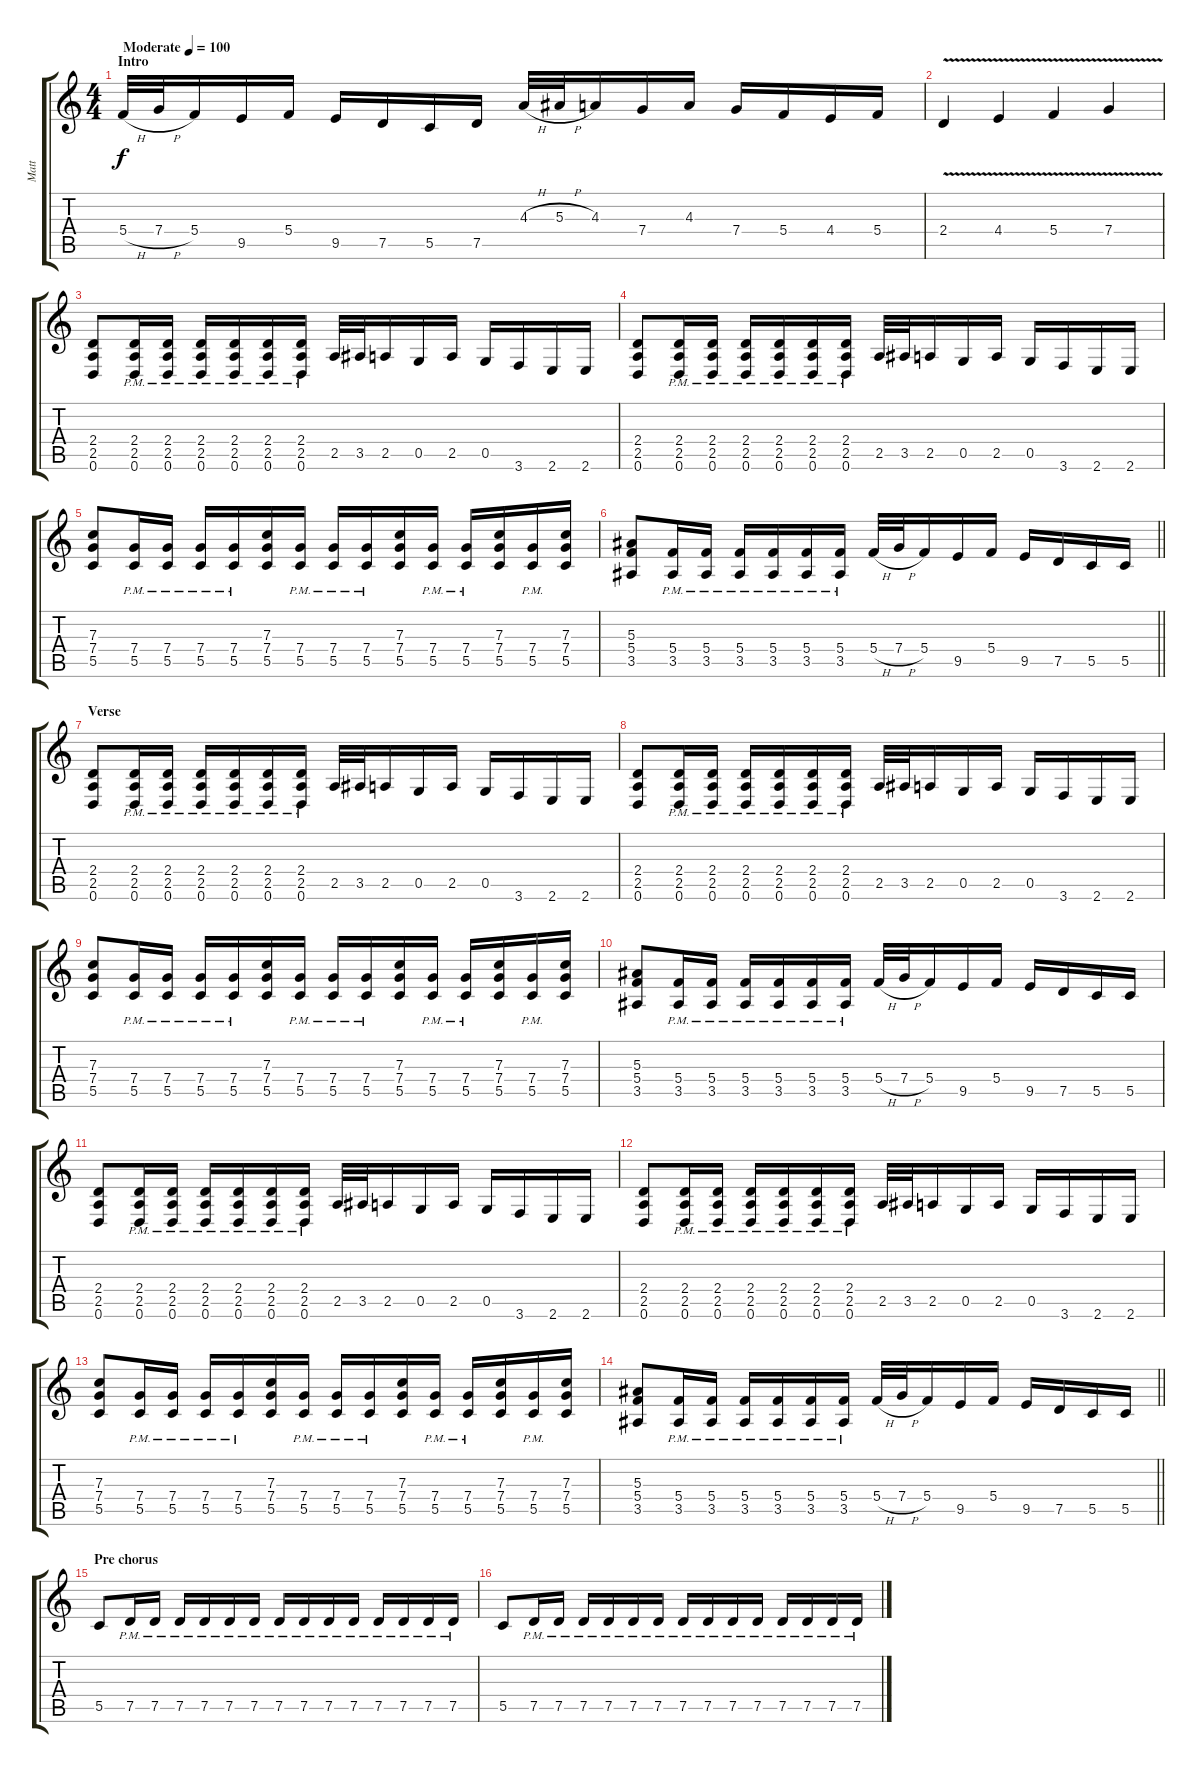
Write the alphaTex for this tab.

\track ("Matt" "Matt") {instrument distortionguitar}
\staff {score tabs}
\tuning (D4 A3 F3 C3 G2 D2) {hide}
\ts (4 4)
\section ("" "Intro")
\tempo (100 "Moderate")
\clef g2
\ks c
5.4{h}.32{dy f instrument distortionguitar} 7.4{h}.32 5.4.16 9.5.16 5.4.16 9.5.16 7.5.16 5.5.16 7.5.16 4.3{h}.32 5.3{h}.32 4.3.16 7.4.16 4.3.16 7.4.16 5.4.16 4.4.16 5.4.16 |
2.4{v}.4 4.4{v}.4 5.4{v}.4 7.4{v}.4 |
(2.4 2.5 0.6).8 (2.4{pm} 2.5{pm} 0.6{pm}).16 (2.4{pm} 2.5{pm} 0.6{pm}).16 (2.4{pm} 2.5{pm} 0.6{pm}).16 (2.4{pm} 2.5{pm} 0.6{pm}).16 (2.4{pm} 2.5{pm} 0.6{pm}).16 (2.4{pm} 2.5{pm} 0.6{pm}).16 2.5.32 3.5.32 2.5.16 0.5.16 2.5.16 0.5.16 3.6.16 2.6.16 2.6.16 |
(2.4 2.5 0.6).8 (2.4{pm} 2.5{pm} 0.6{pm}).16 (2.4{pm} 2.5{pm} 0.6{pm}).16 (2.4{pm} 2.5{pm} 0.6{pm}).16 (2.4{pm} 2.5{pm} 0.6{pm}).16 (2.4{pm} 2.5{pm} 0.6{pm}).16 (2.4{pm} 2.5{pm} 0.6{pm}).16 2.5.32 3.5.32 2.5.16 0.5.16 2.5.16 0.5.16 3.6.16 2.6.16 2.6.16 |
(7.3 7.4 5.5).8 (7.4{pm} 5.5{pm}).16 (7.4{pm} 5.5{pm}).16 (7.4{pm} 5.5{pm}).16 (7.4{pm} 5.5{pm}).16 (7.3 7.4 5.5).16 (7.4{pm} 5.5{pm}).16 (7.4{pm} 5.5{pm}).16 (7.4{pm} 5.5{pm}).16 (7.3 7.4 5.5).16 (7.4{pm} 5.5{pm}).16 (7.4{pm} 5.5{pm}).16 (7.3 7.4 5.5).16 (7.4{pm} 5.5{pm}).16 (7.3 7.4 5.5).16 |
\barLineRight lightlight
(5.3 5.4 3.5).8 (5.4{pm} 3.5{pm}).16 (5.4{pm} 3.5{pm}).16 (5.4{pm} 3.5{pm}).16 (5.4{pm} 3.5{pm}).16 (5.4{pm} 3.5{pm}).16 (5.4{pm} 3.5{pm}).16 5.4{h}.32 7.4{h}.32 5.4.16 9.5.16 5.4.16 9.5.16 7.5.16 5.5.16 5.5.16 |
\section ("" "Verse")
(2.4 2.5 0.6).8 (2.4{pm} 2.5{pm} 0.6{pm}).16 (2.4{pm} 2.5{pm} 0.6{pm}).16 (2.4{pm} 2.5{pm} 0.6{pm}).16 (2.4{pm} 2.5{pm} 0.6{pm}).16 (2.4{pm} 2.5{pm} 0.6{pm}).16 (2.4{pm} 2.5{pm} 0.6{pm}).16 2.5.32 3.5.32 2.5.16 0.5.16 2.5.16 0.5.16 3.6.16 2.6.16 2.6.16 |
(2.4 2.5 0.6).8 (2.4{pm} 2.5{pm} 0.6{pm}).16 (2.4{pm} 2.5{pm} 0.6{pm}).16 (2.4{pm} 2.5{pm} 0.6{pm}).16 (2.4{pm} 2.5{pm} 0.6{pm}).16 (2.4{pm} 2.5{pm} 0.6{pm}).16 (2.4{pm} 2.5{pm} 0.6{pm}).16 2.5.32 3.5.32 2.5.16 0.5.16 2.5.16 0.5.16 3.6.16 2.6.16 2.6.16 |
(7.3 7.4 5.5).8 (7.4{pm} 5.5{pm}).16 (7.4{pm} 5.5{pm}).16 (7.4{pm} 5.5{pm}).16 (7.4{pm} 5.5{pm}).16 (7.3 7.4 5.5).16 (7.4{pm} 5.5{pm}).16 (7.4{pm} 5.5{pm}).16 (7.4{pm} 5.5{pm}).16 (7.3 7.4 5.5).16 (7.4{pm} 5.5{pm}).16 (7.4{pm} 5.5{pm}).16 (7.3 7.4 5.5).16 (7.4{pm} 5.5{pm}).16 (7.3 7.4 5.5).16 |
(5.3 5.4 3.5).8 (5.4{pm} 3.5{pm}).16 (5.4{pm} 3.5{pm}).16 (5.4{pm} 3.5{pm}).16 (5.4{pm} 3.5{pm}).16 (5.4{pm} 3.5{pm}).16 (5.4{pm} 3.5{pm}).16 5.4{h}.32 7.4{h}.32 5.4.16 9.5.16 5.4.16 9.5.16 7.5.16 5.5.16 5.5.16 |
(2.4 2.5 0.6).8 (2.4{pm} 2.5{pm} 0.6{pm}).16 (2.4{pm} 2.5{pm} 0.6{pm}).16 (2.4{pm} 2.5{pm} 0.6{pm}).16 (2.4{pm} 2.5{pm} 0.6{pm}).16 (2.4{pm} 2.5{pm} 0.6{pm}).16 (2.4{pm} 2.5{pm} 0.6{pm}).16 2.5.32 3.5.32 2.5.16 0.5.16 2.5.16 0.5.16 3.6.16 2.6.16 2.6.16 |
(2.4 2.5 0.6).8 (2.4{pm} 2.5{pm} 0.6{pm}).16 (2.4{pm} 2.5{pm} 0.6{pm}).16 (2.4{pm} 2.5{pm} 0.6{pm}).16 (2.4{pm} 2.5{pm} 0.6{pm}).16 (2.4{pm} 2.5{pm} 0.6{pm}).16 (2.4{pm} 2.5{pm} 0.6{pm}).16 2.5.32 3.5.32 2.5.16 0.5.16 2.5.16 0.5.16 3.6.16 2.6.16 2.6.16 |
(7.3 7.4 5.5).8 (7.4{pm} 5.5{pm}).16 (7.4{pm} 5.5{pm}).16 (7.4{pm} 5.5{pm}).16 (7.4{pm} 5.5{pm}).16 (7.3 7.4 5.5).16 (7.4{pm} 5.5{pm}).16 (7.4{pm} 5.5{pm}).16 (7.4{pm} 5.5{pm}).16 (7.3 7.4 5.5).16 (7.4{pm} 5.5{pm}).16 (7.4{pm} 5.5{pm}).16 (7.3 7.4 5.5).16 (7.4{pm} 5.5{pm}).16 (7.3 7.4 5.5).16 |
\barLineRight lightlight
(5.3 5.4 3.5).8 (5.4{pm} 3.5{pm}).16 (5.4{pm} 3.5{pm}).16 (5.4{pm} 3.5{pm}).16 (5.4{pm} 3.5{pm}).16 (5.4{pm} 3.5{pm}).16 (5.4{pm} 3.5{pm}).16 5.4{h}.32 7.4{h}.32 5.4.16 9.5.16 5.4.16 9.5.16 7.5.16 5.5.16 5.5.16 |
\section ("" "Pre chorus")
5.5.8 7.5{pm}.16 7.5{pm}.16 7.5{pm}.16 7.5{pm}.16 7.5{pm}.16 7.5{pm}.16 7.5{pm}.16 7.5{pm}.16 7.5{pm}.16 7.5{pm}.16 7.5{pm}.16 7.5{pm}.16 7.5{pm}.16 7.5{pm}.16 |
5.5.8 7.5{pm}.16 7.5{pm}.16 7.5{pm}.16 7.5{pm}.16 7.5{pm}.16 7.5{pm}.16 7.5{pm}.16 7.5{pm}.16 7.5{pm}.16 7.5{pm}.16 7.5{pm}.16 7.5{pm}.16 7.5{pm}.16 7.5{pm}.16
